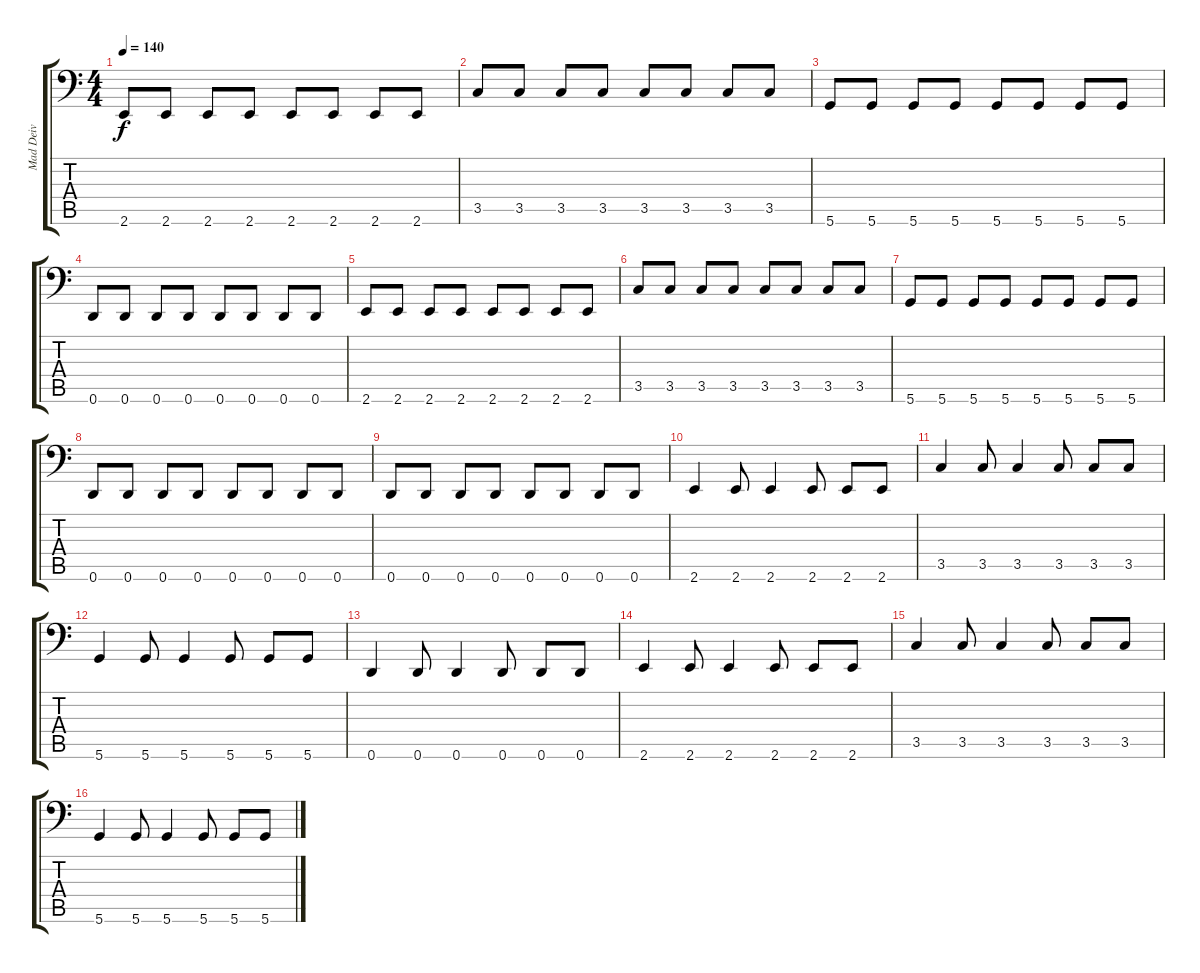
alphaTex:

\track ("Mad Deiv" "Mad Deiv") {instrument electricbasspick}
\staff {score tabs}
\tuning (E3 B2 G2 D2 A1 D1) {hide}
\ts (4 4)
\tempo 140
\clef f4
\ks c
2.6.8{dy f} 2.6.8 2.6.8 2.6.8 2.6.8 2.6.8 2.6.8 2.6.8 |
3.5.8 3.5.8 3.5.8 3.5.8 3.5.8 3.5.8 3.5.8 3.5.8 |
5.6.8 5.6.8 5.6.8 5.6.8 5.6.8 5.6.8 5.6.8 5.6.8 |
0.6.8 0.6.8 0.6.8 0.6.8 0.6.8 0.6.8 0.6.8 0.6.8 |
2.6.8 2.6.8 2.6.8 2.6.8 2.6.8 2.6.8 2.6.8 2.6.8 |
3.5.8 3.5.8 3.5.8 3.5.8 3.5.8 3.5.8 3.5.8 3.5.8 |
5.6.8 5.6.8 5.6.8 5.6.8 5.6.8 5.6.8 5.6.8 5.6.8 |
0.6.8 0.6.8 0.6.8 0.6.8 0.6.8 0.6.8 0.6.8 0.6.8 |
0.6.8 0.6.8 0.6.8 0.6.8 0.6.8 0.6.8 0.6.8 0.6.8 |
2.6.4 2.6.8 2.6.4 2.6.8 2.6.8 2.6.8 |
3.5.4 3.5.8 3.5.4 3.5.8 3.5.8 3.5.8 |
5.6.4 5.6.8 5.6.4 5.6.8 5.6.8 5.6.8 |
0.6.4 0.6.8 0.6.4 0.6.8 0.6.8 0.6.8 |
2.6.4 2.6.8 2.6.4 2.6.8 2.6.8 2.6.8 |
3.5.4 3.5.8 3.5.4 3.5.8 3.5.8 3.5.8 |
5.6.4 5.6.8 5.6.4 5.6.8 5.6.8 5.6.8
